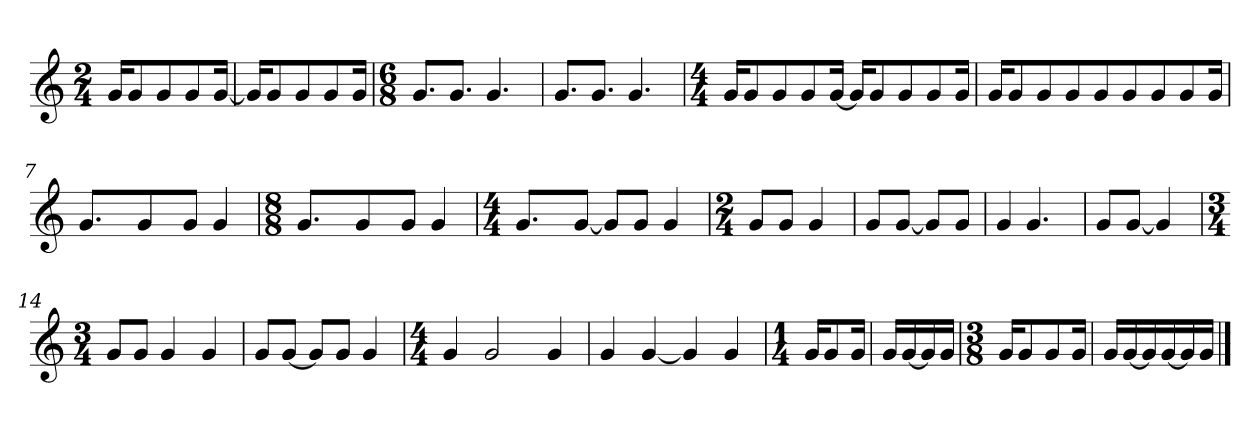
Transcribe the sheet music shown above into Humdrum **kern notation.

**kern
*part1
*staff1
*clefG2
*k[]
*C:
*M2/4
=1
16gKL
8g
8g
8g
[16gJk
=2
16gKL]
8g
8g
8g
16gJk
=3
*M6/8
8.gL
8.gJ
4.g
=4
8.gL
8.gJ
4.g
=5
*M4/4
16gKL
8g
8g
8g
[16gJk
16gKL]
8g
8g
8g
16gJk
=6
16gKL
8g
8g
8g
8g
8g
8g
8g
16gJk
=7
4.g
4g
8gJ
4g
=8
*M8/8
4.g
4g
8gJ
4g
=9
*M4/4
4.g
[8gJ
8gL]
8gJ
4g
=10
*M2/4
8gL
8gJ
4g
=11
8gL
[8gJ
8gL]
8gJ
=12
8gJ
4.g
=13
8gL
[8gJ
4g]
=14
*M3/4
8gL
8gJ
4g
4g
=15
8gL
[8gJ
8gL]
8gJ
4g
=16
*M4/4
4g
2g
4g
=17
4g
[4g
4g]
4g
=18
*M1/4
16gKL
8g
16gJk
=19
16gLL
[16g
16g]
16gJJ
=20
*M3/8
16gKL
8g
8g
16gJk
=21
16gLL
[16g
16g]
[16g
16g]
16gJJ
==
*-
